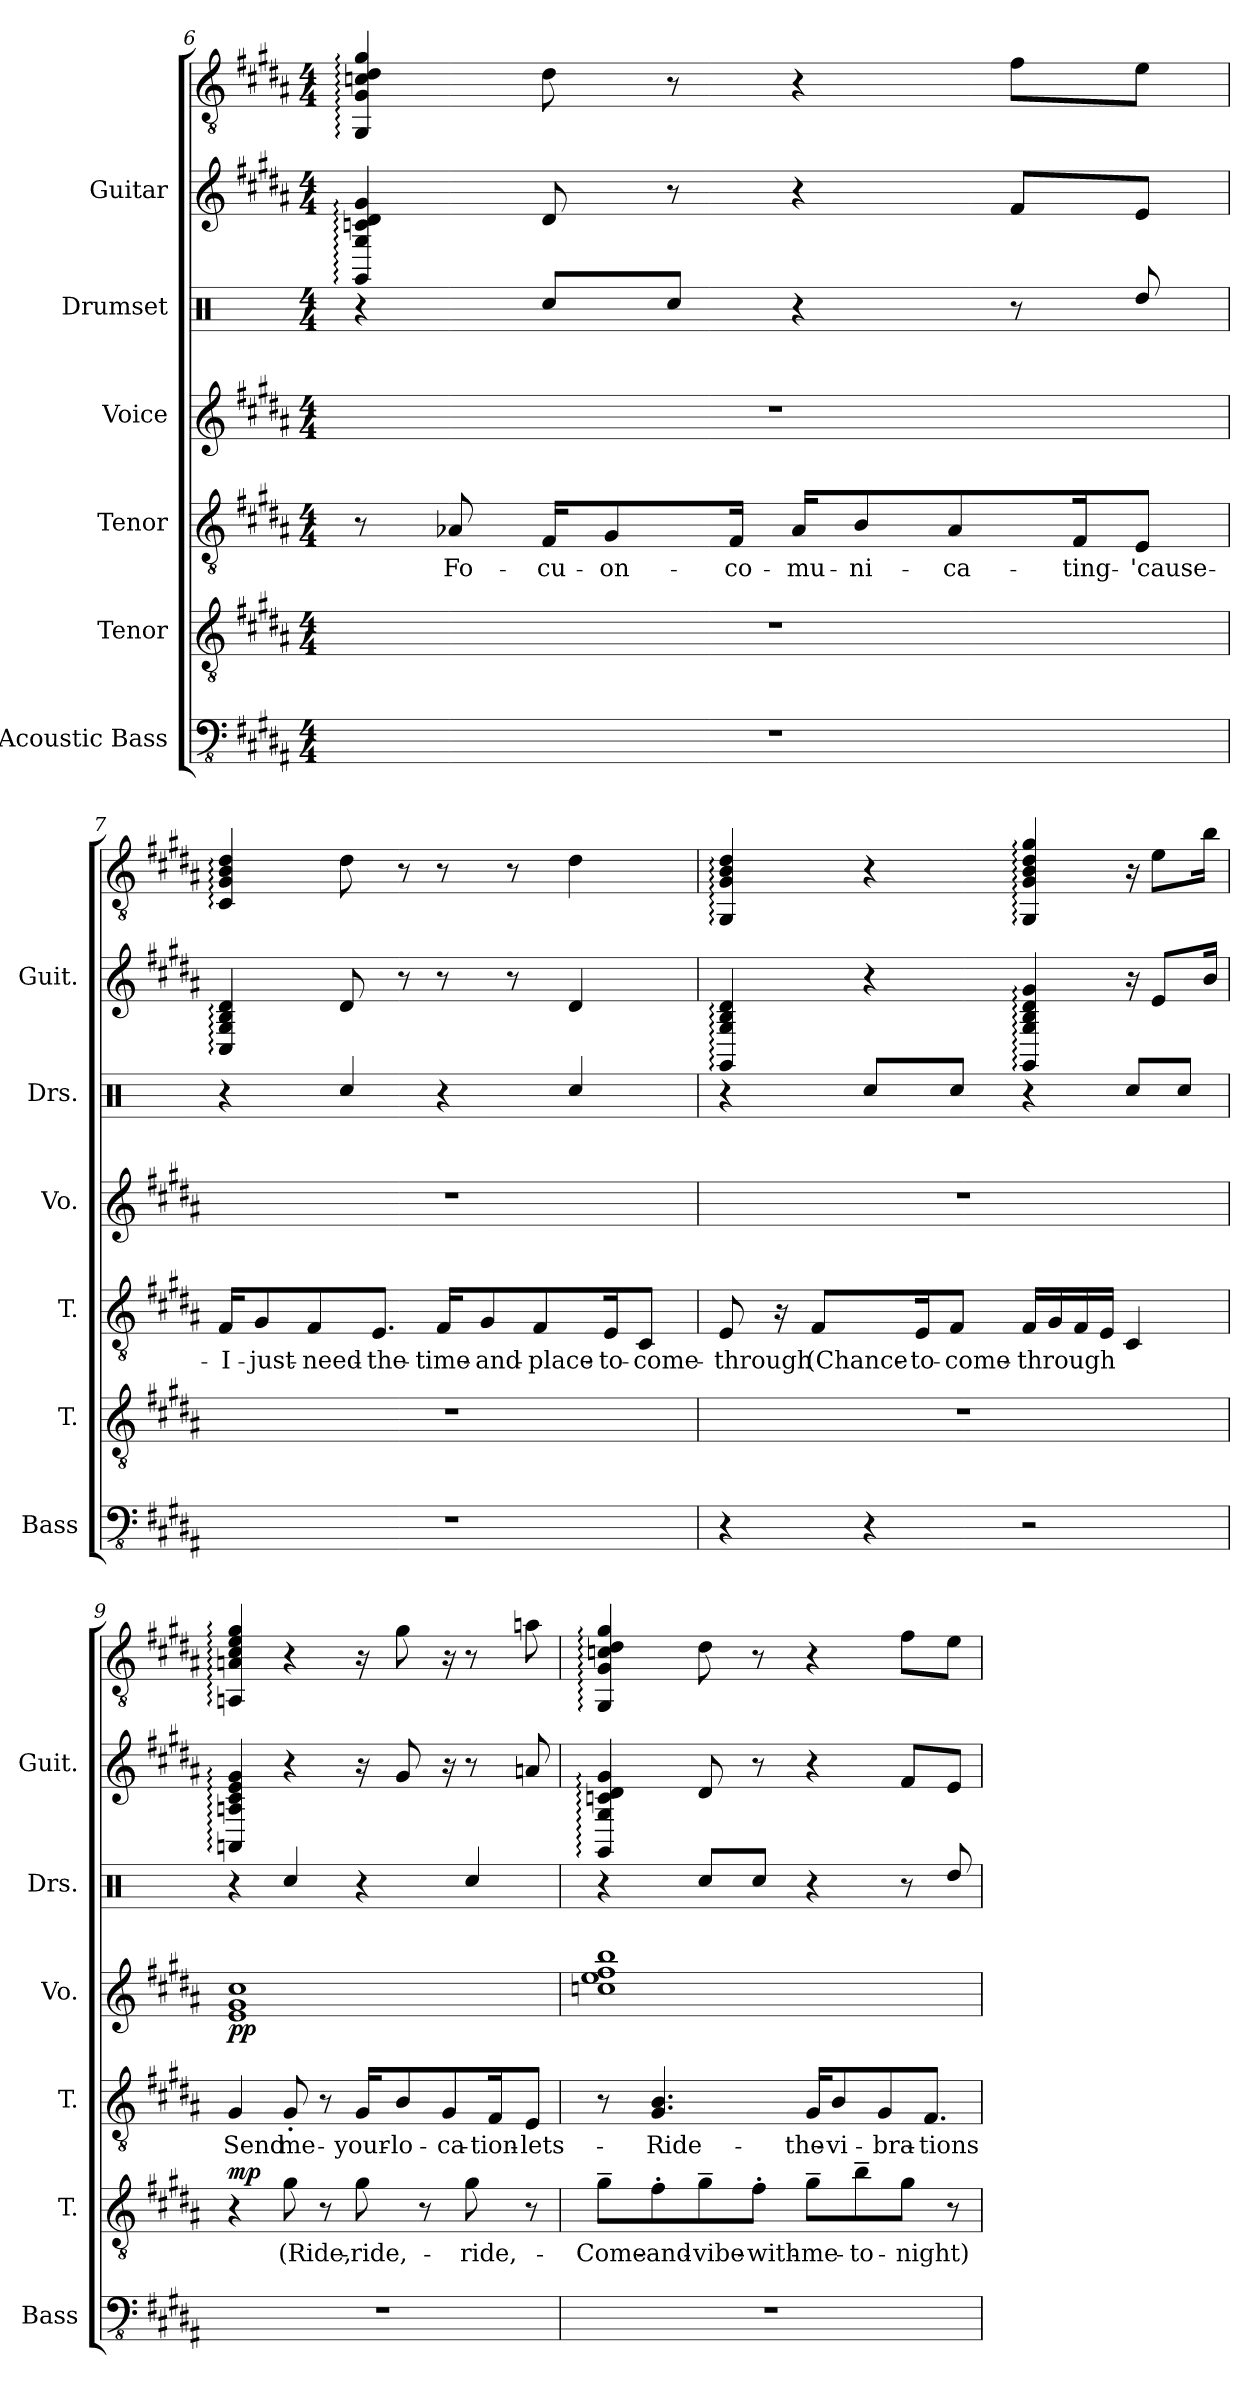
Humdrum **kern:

**kern	**kern	**text	**dynam	**kern	**text	**kern	**dynam	**kern	**kern	**kern
*part6	*part5	*part5	*part5	*part4	*part4	*part3	*part3	*part2	*part1	*part1
*staff7	*staff6	*staff6	*staff6	*staff5	*staff5	*staff4	*staff4	*staff3	*staff2	*staff1
*I"Acoustic Bass	*I"Tenor	*	*	*I"Tenor	*	*I"Voice	*	*I"Drumset	*I"Guitar	*
*I'Bass	*I'T.	*	*	*I'T.	*	*I'Vo.	*	*I'Drs.	*I'Guit.	*
*clefFv4	*clefGv2	*	*	*clefGv2	*	*clefG2	*	*clefX	*	*clefGv2
*k[f#c#g#d#a#]	*k[f#c#g#d#a#]	*	*	*k[f#c#g#d#a#]	*	*k[f#c#g#d#a#]	*	*k[]	*k[f#c#g#d#a#]	*k[f#c#g#d#a#]
*M4/4	*M4/4	*	*	*M4/4	*	*M4/4	*	*M4/4	*M4/4	*M4/4
=6	=6	=6	=6	=6	=6	=6	=6	=6	=6	=6
1r	1r	.	.	8r	.	1r	.	4r	4GG#: 4G#: 4c: 4d#: 4g#:	4GG#/: 4G#/: 4cn/: 4d#/: 4g#/:
.	.	.	.	8A-X/	-Fo-	.	.	.	.	.
.	.	.	.	16F#/KL	-cu-	.	.	8Rcc/L	8d#	8d#\
.	.	.	.	8G#/	-on-	.	.	.	.	.
.	.	.	.	.	.	.	.	8Rcc/J	8r	8r
.	.	.	.	16F#/Jk	-co-	.	.	.	.	.
.	.	.	.	16A-/KL	-mu-	.	.	4r	4r	4r
.	.	.	.	8B/	-ni-	.	.	.	.	.
.	.	.	.	8A-/	-ca-	.	.	.	.	.
.	.	.	.	.	.	.	.	8r	8f#L	8f#\L
.	.	.	.	16F#/K	-ting-	.	.	.	.	.
.	.	.	.	8E/J	-'cause-	.	.	8Rdd/	8eJ	8e\J
!!LO:PB:g=z
=7	=7	=7	=7	=7	=7	=7	=7	=7	=7	=7
1r	1r	.	.	16F#/KL	-I-	1r	.	4r	4C#: 4G#: 4B: 4d#:	4C#/: 4G#/: 4B/: 4d#/:
.	.	.	.	8G#/	-just-	.	.	.	.	.
.	.	.	.	8F#/	-need-	.	.	.	.	.
.	.	.	.	.	.	.	.	4Rcc/	8d#	8d#\
.	.	.	.	8.E/J	-the-	.	.	.	.	.
.	.	.	.	.	.	.	.	.	8r	8r
.	.	.	.	16F#/KL	-time-	.	.	4r	8r	8r
.	.	.	.	8G#/	-and-	.	.	.	.	.
.	.	.	.	.	.	.	.	.	8r	8r
.	.	.	.	8F#/	-place-	.	.	.	.	.
.	.	.	.	.	.	.	.	4Rcc/	4d#	4d#\
.	.	.	.	16E/K	-to-	.	.	.	.	.
.	.	.	.	8C#/J	-come-	.	.	.	.	.
=8	=8	=8	=8	=8	=8	=8	=8	=8	=8	=8
4r	1r	.	.	8E/	-through	1r	.	4r	4GG#: 4G#: 4B: 4d#:	4GG#/: 4G#/: 4B/: 4d#/:
.	.	.	.	16r	.	.	.	.	.	.
.	.	.	.	8F#/L	(Chance-	.	.	.	.	.
4r	.	.	.	.	.	.	.	8Rcc/L	4r	4r
.	.	.	.	16E/K	-to-	.	.	.	.	.
.	.	.	.	8F#/J	-come-	.	.	8Rcc/J	.	.
2r	.	.	.	16F#/LL	-through	.	.	4r	4GG#: 4G#: 4B: 4d#: 4g#:	4GG#/: 4G#/: 4B/: 4d#/: 4g#/:
.	.	.	.	16G#/	.	.	.	.	.	.
.	.	.	.	16F#/	.	.	.	.	.	.
.	.	.	.	16E/JJ	.	.	.	.	.	.
.	.	.	.	4C#/	.	.	.	8Rcc/L	16r	16r
.	.	.	.	.	.	.	.	.	8eL	8e\L
.	.	.	.	.	.	.	.	8Rcc/J	.	.
.	.	.	.	.	.	.	.	.	16bJk	16b\Jk
!!LO:PB:g=z
=9	=9	=9	=9	=9	=9	=9	=9	=9	=9	=9
!	!	!	!LO:DY:b	!	!	!	!LO:DY:b	!	!	!
1r	4r	.	mp	4G#/	Send	1e 1g# 1cc#	pp	4r	4AA: 4A: 4c#: 4e: 4g#:	4AAn/: 4An/: 4c#/: 4e/: 4g#/:
.	8g#\	(Ride,-	.	8G#'/	me-	.	.	4Rcc/	4r	4r
.	8r	.	.	8r	.	.	.	.	.	.
.	8g#\	-ride,-	.	16G#/KL	-your-	.	.	4r	16r	16r
.	.	.	.	8B/	-lo-	.	.	.	8g#	8g#\
.	8r	.	.	.	.	.	.	.	.	.
.	.	.	.	8G#/	-ca-	.	.	.	16r	16r
.	8g#\	-ride,-	.	.	.	.	.	4Rcc/	8r	8r
.	.	.	.	16F#/K	-tion-	.	.	.	.	.
.	8r	.	.	8E/J	-lets-	.	.	.	8a	8an\
=10	=10	=10	=10	=10	=10	=10	=10	=10	=10	=10
1r	8g#~\L	-Come-	.	8r	.	1ccn 1ee 1ff# 1bb	.	4r	4GG#: 4G#: 4c: 4d#: 4g#:	4GG#/: 4G#/: 4cn/: 4d#/: 4g#/:
.	8f#'\	-and-	.	4.G#/ 4.B/	-Ride-	.	.	.	.	.
.	8g#~\	-vibe-	.	.	.	.	.	8Rcc/L	8d#	8d#\
.	8f#'\J	-with-	.	.	.	.	.	8Rcc/J	8r	8r
.	8g#~\L	-me-	.	16G#/KL	-the-	.	.	4r	4r	4r
.	.	.	.	8B/	-vi-	.	.	.	.	.
.	8b~\	-to-	.	.	.	.	.	.	.	.
.	.	.	.	8G#/	-bra-	.	.	.	.	.
.	8g#\J	-night)-	.	.	.	.	.	8r	8f#L	8f#\L
.	.	.	.	8.F#/J	-tions-	.	.	.	.	.
.	8r	.	.	.	.	.	.	8Rdd/	8eJ	8e\J
=	=	=	=	=	=	=	=	=	=	=
*-	*-	*-	*-	*-	*-	*-	*-	*-	*-	*-
